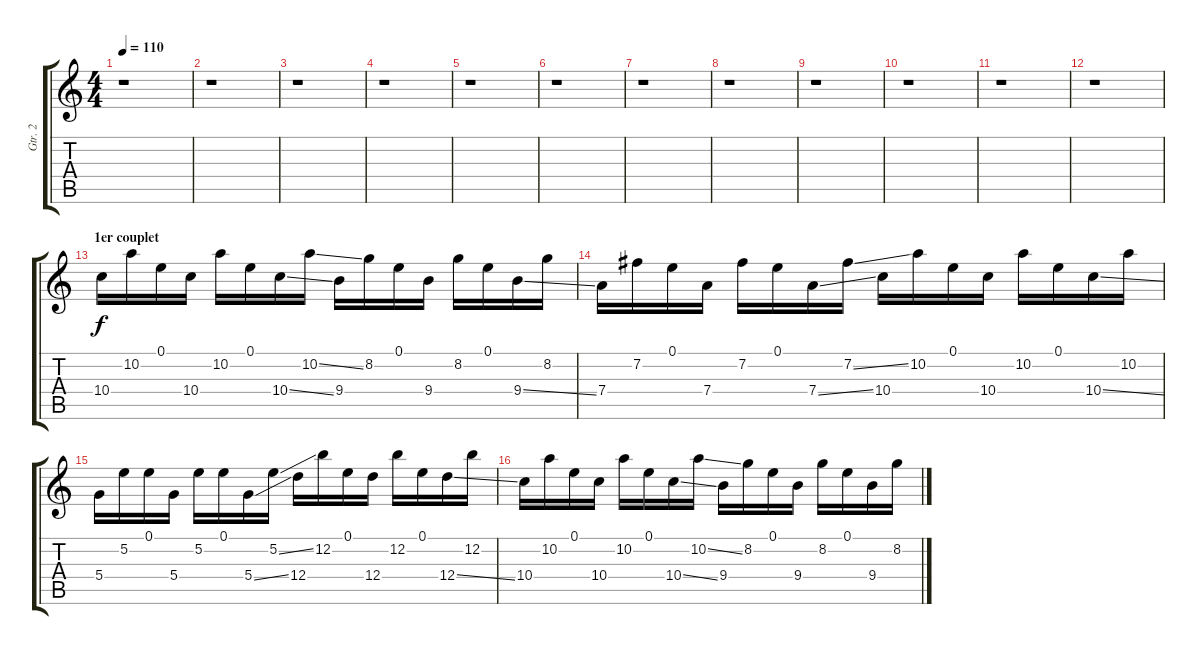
\track ("Gtr. 2" "Gtr. 2") {instrument acousticguitarnylon}
\staff {score tabs}
\tuning (E4 B3 G3 D3 A2 E2) {hide}
\ts (4 4)
\tempo 110
\clef g2
\ks c
r.1{dy f instrument acousticguitarnylon} |
r.1 |
r.1 |
r.1 |
r.1 |
r.1 |
r.1 |
r.1 |
r.1 |
r.1 |
r.1 |
r.1 |
\section ("" "1er couplet")
10.4.16 10.2.16 0.1.16 10.4.16 10.2.16 0.1.16 10.4{ss}.16 10.2{ss}.16 9.4.16 8.2.16 0.1.16 9.4.16 8.2.16 0.1.16 9.4{ss}.16 8.2.16 |
7.4.16 7.2.16 0.1.16 7.4.16 7.2.16 0.1.16 7.4{ss}.16 7.2{ss}.16 10.4.16 10.2.16 0.1.16 10.4.16 10.2.16 0.1.16 10.4{ss}.16 10.2.16 |
5.4.16 5.2.16 0.1.16 5.4.16 5.2.16 0.1.16 5.4{ss}.16 5.2{ss}.16 12.4.16 12.2.16 0.1.16 12.4.16 12.2.16 0.1.16 12.4{ss}.16 12.2.16 |
10.4.16 10.2.16 0.1.16 10.4.16 10.2.16 0.1.16 10.4{ss}.16 10.2{ss}.16 9.4.16 8.2.16 0.1.16 9.4.16 8.2.16 0.1.16 9.4{ss}.16 8.2.16
